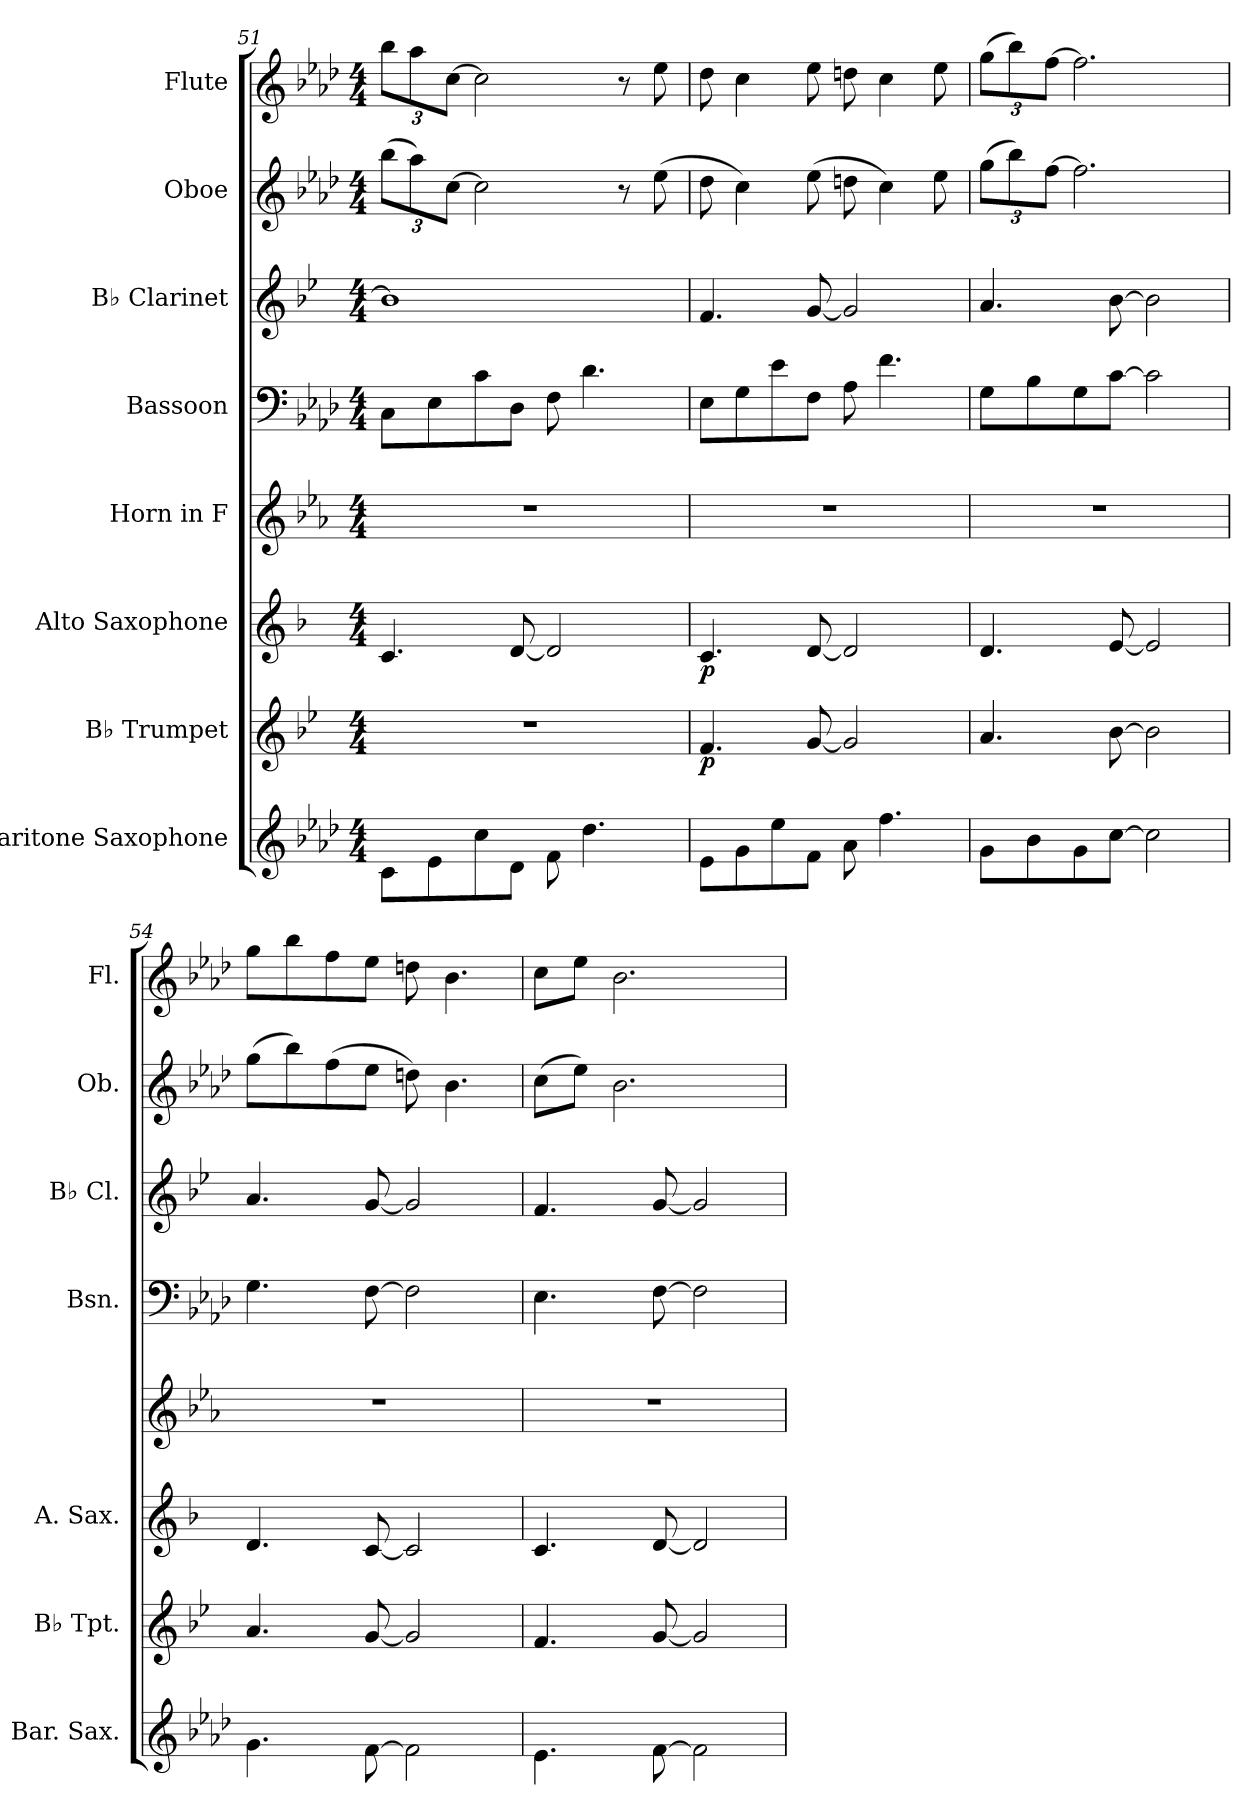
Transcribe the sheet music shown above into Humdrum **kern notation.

**kern	**kern	**dynam	**kern	**dynam	**kern	**kern	**kern	**kern	**kern
*part8	*part7	*part7	*part6	*part6	*part5	*part4	*part3	*part2	*part1
*staff8	*staff7	*staff7	*staff6	*staff6	*staff5	*staff4	*staff3	*staff2	*staff1
*I"Baritone Saxophone	*I"B♭ Trumpet	*	*I"Alto Saxophone	*	*I"Horn in F	*I"Bassoon	*I"B♭ Clarinet	*I"Oboe	*I"Flute
*I'Bar. Sax.	*I'B♭ Tpt.	*	*I'A. Sax.	*	*	*I'Bsn.	*I'B♭ Cl.	*I'Ob.	*I'Fl.
!!LO:PB:g=z
*clefG2	*clefG2	*	*clefG2	*	*clefG2	*clefF4	*clefG2	*clefG2	*clefG2
*ITrd12c21	*ITrd1c2	*	*ITrd5c9	*	*ITrd4c7	*	*ITrd1c2	*	*
*k[b-e-a-d-]	*k[b-e-a-d-]	*	*k[b-e-a-d-]	*	*k[b-e-a-d-]	*k[b-e-a-d-]	*k[b-e-a-d-]	*k[b-e-a-d-]	*k[b-e-a-d-]
*M4/4	*M4/4	*	*M4/4	*	*M4/4	*M4/4	*M4/4	*M4/4	*M4/4
*	*	*	*	*	*	*	*	*Xbrackettup	*Xbrackettup
=51	=51	=51	=51	=51	=51	=51	=51	=51	=51
8C\L	1r	.	4.E-/	.	1r	8C\L	1a-]	(>12bb-\L	12bb-\L
.	.	.	.	.	.	.	.	12aa-\)	12aa-\
8E-\	.	.	.	.	.	8E-\	.	.	.
.	.	.	.	.	.	.	.	[12cc\J	[12cc\J
8c\	.	.	.	.	.	8c\	.	2cc\]	2cc\]
8D-\J	.	.	[8F/	.	.	8D-\J	.	.	.
8F\	.	.	2F/]	.	.	8F\	.	.	.
4.d-\	.	.	.	.	.	4.d-\	.	.	.
.	.	.	.	.	.	.	.	8r	8r
.	.	.	.	.	.	.	.	(>8ee-\	8ee-\
=52	=52	=52	=52	=52	=52	=52	=52	=52	=52
!	!	!LO:DY:b	!	!LO:DY:b	!	!	!	!	!
8E-\L	4.e-/	p	4.E-/	p	1r	8E-\L	4.e-/	8dd-\	8dd-\
8G\	.	.	.	.	.	8G\	.	4cc\)	4cc\
8e-\	.	.	.	.	.	8e-\	.	.	.
8F\J	[8f/	.	[8F/	.	.	8F\J	[8f/	(>8ee-\	8ee-\
8A-\	2f/]	.	2F/]	.	.	8A-\	2f/]	8ddn\	8ddn\
4.f\	.	.	.	.	.	4.f\	.	4cc\)	4cc\
.	.	.	.	.	.	.	.	8ee-\	8ee-\
=53	=53	=53	=53	=53	=53	=53	=53	=53	=53
8G\L	4.g/	.	4.F/	.	1r	8G\L	4.g/	(>12gg\L	(>12gg\L
.	.	.	.	.	.	.	.	12bb-\)	12bb-\)
8B-\	.	.	.	.	.	8B-\	.	.	.
.	.	.	.	.	.	.	.	[12ff\J	[12ff\J
8G\	.	.	.	.	.	8G\	.	2.ff\]	2.ff\]
[8c\J	[8a-\	.	[8G/	.	.	[8c\J	[8a-\	.	.
2c\]	2a-\]	.	2G/]	.	.	2c\]	2a-\]	.	.
=54	=54	=54	=54	=54	=54	=54	=54	=54	=54
4.G\	4.g/	.	4.F/	.	1r	4.G\	4.g/	(>8gg\L	8gg\L
.	.	.	.	.	.	.	.	8bb-\)	8bb-\
.	.	.	.	.	.	.	.	(>8ff\	8ff\
[8F\	[8f/	.	[8E-/	.	.	[8F\	[8f/	8ee-\J	8ee-\J
2F\]	2f/]	.	2E-/]	.	.	2F\]	2f/]	8ddn\)	8ddn\
.	.	.	.	.	.	.	.	4.b-\	4.b-\
=55	=55	=55	=55	=55	=55	=55	=55	=55	=55
4.E-\	4.e-/	.	4.E-/	.	1r	4.E-\	4.e-/	(>8cc\L	8cc\L
.	.	.	.	.	.	.	.	8ee-\J)	8ee-\J
.	.	.	.	.	.	.	.	2.b-\	2.b-\
[8F\	[8f/	.	[8F/	.	.	[8F\	[8f/	.	.
2F\]	2f/]	.	2F/]	.	.	2F\]	2f/]	.	.
=	=	=	=	=	=	=	=	=	=
*-	*-	*-	*-	*-	*-	*-	*-	*-	*-
